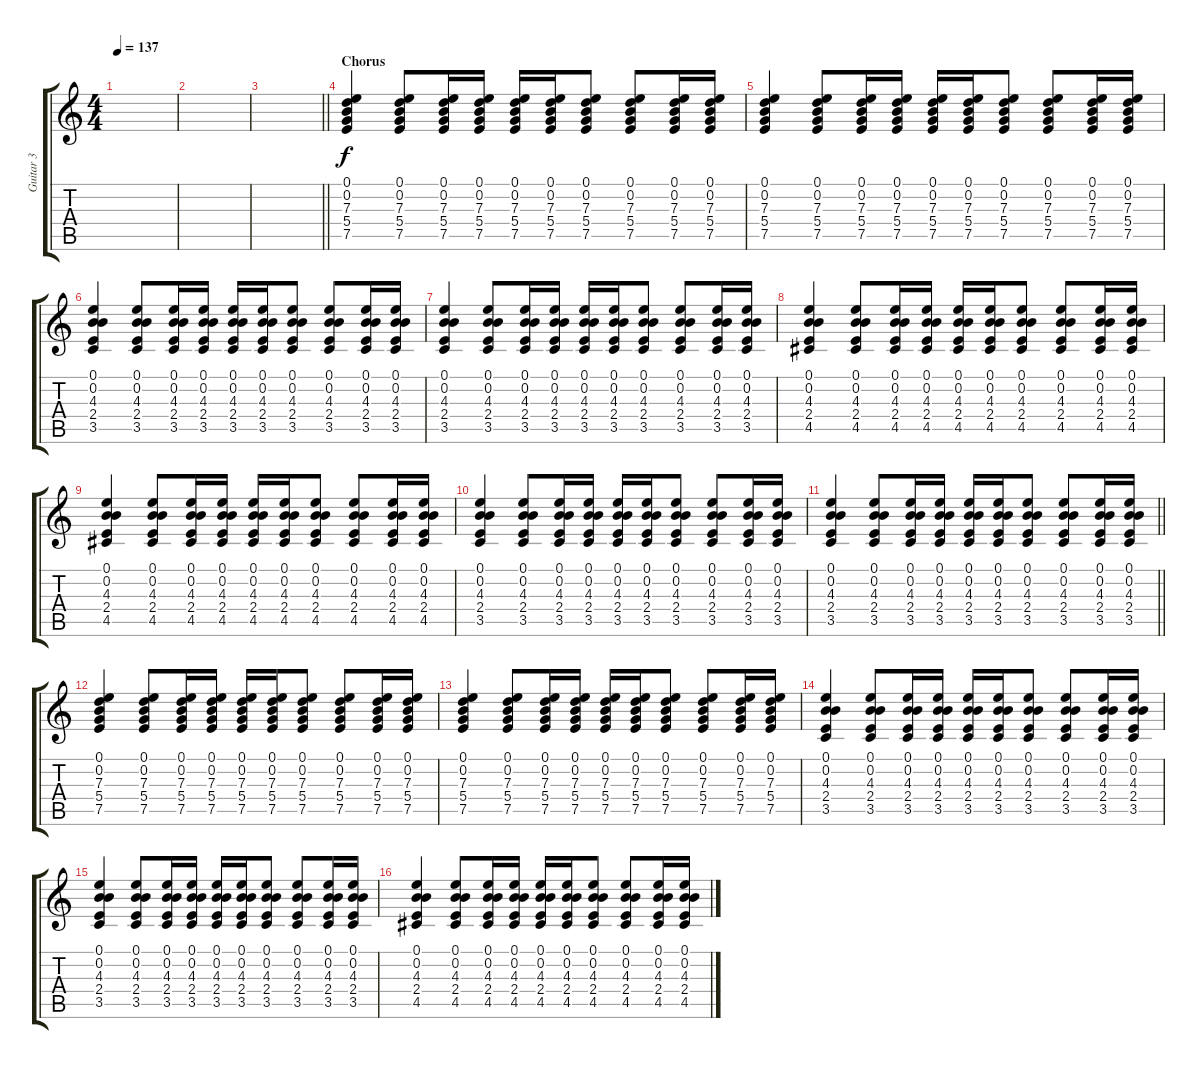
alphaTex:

\track ("Guitar 3" "Guitar 3") {instrument overdrivenguitar}
\staff {score tabs}
\tuning (E4 B3 G3 D3 A2 E2) {hide}
\ts (4 4)
\tempo 137
\clef g2
\ks c
|
|
\barLineRight lightlight
|
\section ("" "Chorus")
(0.1 0.2 7.3 5.4 7.5).4 (0.1 0.2 7.3 5.4 7.5).8 (0.1 0.2 7.3 5.4 7.5).16 (0.1 0.2 7.3 5.4 7.5).16 (0.1 0.2 7.3 5.4 7.5).16 (0.1 0.2 7.3 5.4 7.5).16 (0.1 0.2 7.3 5.4 7.5).8 (0.1 0.2 7.3 5.4 7.5).8 (0.1 0.2 7.3 5.4 7.5).16 (0.1 0.2 7.3 5.4 7.5).16 |
(0.1 0.2 7.3 5.4 7.5).4 (0.1 0.2 7.3 5.4 7.5).8 (0.1 0.2 7.3 5.4 7.5).16 (0.1 0.2 7.3 5.4 7.5).16 (0.1 0.2 7.3 5.4 7.5).16 (0.1 0.2 7.3 5.4 7.5).16 (0.1 0.2 7.3 5.4 7.5).8 (0.1 0.2 7.3 5.4 7.5).8 (0.1 0.2 7.3 5.4 7.5).16 (0.1 0.2 7.3 5.4 7.5).16 |
(0.1 0.2 4.3 2.4 3.5).4 (0.1 0.2 4.3 2.4 3.5).8 (0.1 0.2 4.3 2.4 3.5).16 (0.1 0.2 4.3 2.4 3.5).16 (0.1 0.2 4.3 2.4 3.5).16 (0.1 0.2 4.3 2.4 3.5).16 (0.1 0.2 4.3 2.4 3.5).8 (0.1 0.2 4.3 2.4 3.5).8 (0.1 0.2 4.3 2.4 3.5).16 (0.1 0.2 4.3 2.4 3.5).16 |
(0.1 0.2 4.3 2.4 3.5).4 (0.1 0.2 4.3 2.4 3.5).8 (0.1 0.2 4.3 2.4 3.5).16 (0.1 0.2 4.3 2.4 3.5).16 (0.1 0.2 4.3 2.4 3.5).16 (0.1 0.2 4.3 2.4 3.5).16 (0.1 0.2 4.3 2.4 3.5).8 (0.1 0.2 4.3 2.4 3.5).8 (0.1 0.2 4.3 2.4 3.5).16 (0.1 0.2 4.3 2.4 3.5).16 |
(0.1 0.2 4.3 2.4 4.5).4 (0.1 0.2 4.3 2.4 4.5).8 (0.1 0.2 4.3 2.4 4.5).16 (0.1 0.2 4.3 2.4 4.5).16 (0.1 0.2 4.3 2.4 4.5).16 (0.1 0.2 4.3 2.4 4.5).16 (0.1 0.2 4.3 2.4 4.5).8 (0.1 0.2 4.3 2.4 4.5).8 (0.1 0.2 4.3 2.4 4.5).16 (0.1 0.2 4.3 2.4 4.5).16 |
(0.1 0.2 4.3 2.4 4.5).4 (0.1 0.2 4.3 2.4 4.5).8 (0.1 0.2 4.3 2.4 4.5).16 (0.1 0.2 4.3 2.4 4.5).16 (0.1 0.2 4.3 2.4 4.5).16 (0.1 0.2 4.3 2.4 4.5).16 (0.1 0.2 4.3 2.4 4.5).8 (0.1 0.2 4.3 2.4 4.5).8 (0.1 0.2 4.3 2.4 4.5).16 (0.1 0.2 4.3 2.4 4.5).16 |
(0.1 0.2 4.3 2.4 3.5).4 (0.1 0.2 4.3 2.4 3.5).8 (0.1 0.2 4.3 2.4 3.5).16 (0.1 0.2 4.3 2.4 3.5).16 (0.1 0.2 4.3 2.4 3.5).16 (0.1 0.2 4.3 2.4 3.5).16 (0.1 0.2 4.3 2.4 3.5).8 (0.1 0.2 4.3 2.4 3.5).8 (0.1 0.2 4.3 2.4 3.5).16 (0.1 0.2 4.3 2.4 3.5).16 |
\barLineRight lightlight
(0.1 0.2 4.3 2.4 3.5).4 (0.1 0.2 4.3 2.4 3.5).8 (0.1 0.2 4.3 2.4 3.5).16 (0.1 0.2 4.3 2.4 3.5).16 (0.1 0.2 4.3 2.4 3.5).16 (0.1 0.2 4.3 2.4 3.5).16 (0.1 0.2 4.3 2.4 3.5).8 (0.1 0.2 4.3 2.4 3.5).8 (0.1 0.2 4.3 2.4 3.5).16 (0.1 0.2 4.3 2.4 3.5).16 |
\section ("" "")
(0.1 0.2 7.3 5.4 7.5).4 (0.1 0.2 7.3 5.4 7.5).8 (0.1 0.2 7.3 5.4 7.5).16 (0.1 0.2 7.3 5.4 7.5).16 (0.1 0.2 7.3 5.4 7.5).16 (0.1 0.2 7.3 5.4 7.5).16 (0.1 0.2 7.3 5.4 7.5).8 (0.1 0.2 7.3 5.4 7.5).8 (0.1 0.2 7.3 5.4 7.5).16 (0.1 0.2 7.3 5.4 7.5).16 |
(0.1 0.2 7.3 5.4 7.5).4 (0.1 0.2 7.3 5.4 7.5).8 (0.1 0.2 7.3 5.4 7.5).16 (0.1 0.2 7.3 5.4 7.5).16 (0.1 0.2 7.3 5.4 7.5).16 (0.1 0.2 7.3 5.4 7.5).16 (0.1 0.2 7.3 5.4 7.5).8 (0.1 0.2 7.3 5.4 7.5).8 (0.1 0.2 7.3 5.4 7.5).16 (0.1 0.2 7.3 5.4 7.5).16 |
(0.1 0.2 4.3 2.4 3.5).4 (0.1 0.2 4.3 2.4 3.5).8 (0.1 0.2 4.3 2.4 3.5).16 (0.1 0.2 4.3 2.4 3.5).16 (0.1 0.2 4.3 2.4 3.5).16 (0.1 0.2 4.3 2.4 3.5).16 (0.1 0.2 4.3 2.4 3.5).8 (0.1 0.2 4.3 2.4 3.5).8 (0.1 0.2 4.3 2.4 3.5).16 (0.1 0.2 4.3 2.4 3.5).16 |
(0.1 0.2 4.3 2.4 3.5).4 (0.1 0.2 4.3 2.4 3.5).8 (0.1 0.2 4.3 2.4 3.5).16 (0.1 0.2 4.3 2.4 3.5).16 (0.1 0.2 4.3 2.4 3.5).16 (0.1 0.2 4.3 2.4 3.5).16 (0.1 0.2 4.3 2.4 3.5).8 (0.1 0.2 4.3 2.4 3.5).8 (0.1 0.2 4.3 2.4 3.5).16 (0.1 0.2 4.3 2.4 3.5).16 |
(0.1 0.2 4.3 2.4 4.5).4 (0.1 0.2 4.3 2.4 4.5).8 (0.1 0.2 4.3 2.4 4.5).16 (0.1 0.2 4.3 2.4 4.5).16 (0.1 0.2 4.3 2.4 4.5).16 (0.1 0.2 4.3 2.4 4.5).16 (0.1 0.2 4.3 2.4 4.5).8 (0.1 0.2 4.3 2.4 4.5).8 (0.1 0.2 4.3 2.4 4.5).16 (0.1 0.2 4.3 2.4 4.5).16
